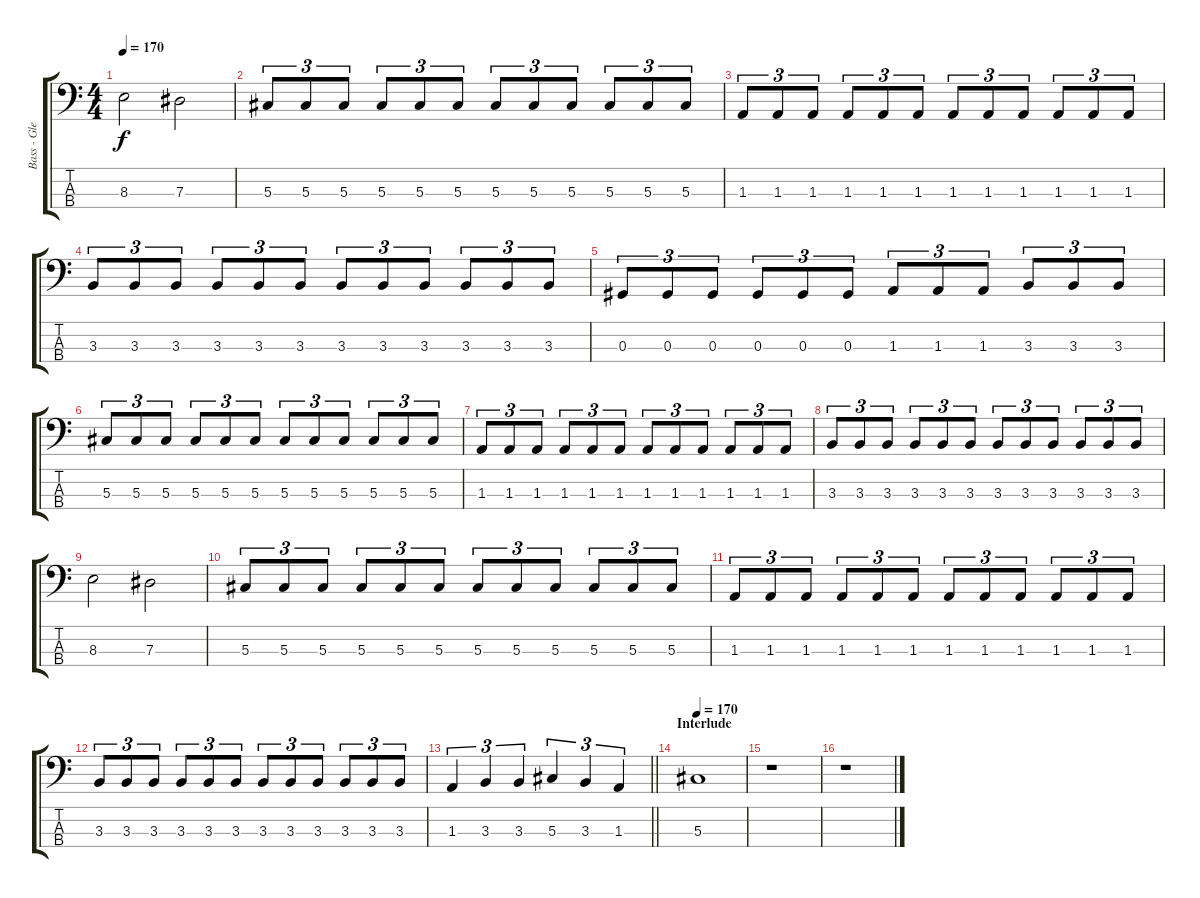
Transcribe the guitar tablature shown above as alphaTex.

\track ("Bass - Glenn Barry" "Bass - Gle") {instrument electricbassfinger}
\staff {score tabs}
\tuning (Gb2 Db2 Ab1 Eb1) {hide}
\ts (4 4)
\tempo 170
\clef f4
\ks c
8.3.2{dy f} 7.3.2 |
5.3.8{tu (3 2)} 5.3.8{tu (3 2)} 5.3.8{tu (3 2)} 5.3.8{tu (3 2)} 5.3.8{tu (3 2)} 5.3.8{tu (3 2)} 5.3.8{tu (3 2)} 5.3.8{tu (3 2)} 5.3.8{tu (3 2)} 5.3.8{tu (3 2)} 5.3.8{tu (3 2)} 5.3.8{tu (3 2)} |
1.3.8{tu (3 2)} 1.3.8{tu (3 2)} 1.3.8{tu (3 2)} 1.3.8{tu (3 2)} 1.3.8{tu (3 2)} 1.3.8{tu (3 2)} 1.3.8{tu (3 2)} 1.3.8{tu (3 2)} 1.3.8{tu (3 2)} 1.3.8{tu (3 2)} 1.3.8{tu (3 2)} 1.3.8{tu (3 2)} |
3.3.8{tu (3 2)} 3.3.8{tu (3 2)} 3.3.8{tu (3 2)} 3.3.8{tu (3 2)} 3.3.8{tu (3 2)} 3.3.8{tu (3 2)} 3.3.8{tu (3 2)} 3.3.8{tu (3 2)} 3.3.8{tu (3 2)} 3.3.8{tu (3 2)} 3.3.8{tu (3 2)} 3.3.8{tu (3 2)} |
0.3.8{tu (3 2)} 0.3.8{tu (3 2)} 0.3.8{tu (3 2)} 0.3.8{tu (3 2)} 0.3.8{tu (3 2)} 0.3.8{tu (3 2)} 1.3.8{tu (3 2)} 1.3.8{tu (3 2)} 1.3.8{tu (3 2)} 3.3.8{tu (3 2)} 3.3.8{tu (3 2)} 3.3.8{tu (3 2)} |
5.3.8{tu (3 2)} 5.3.8{tu (3 2)} 5.3.8{tu (3 2)} 5.3.8{tu (3 2)} 5.3.8{tu (3 2)} 5.3.8{tu (3 2)} 5.3.8{tu (3 2)} 5.3.8{tu (3 2)} 5.3.8{tu (3 2)} 5.3.8{tu (3 2)} 5.3.8{tu (3 2)} 5.3.8{tu (3 2)} |
1.3.8{tu (3 2)} 1.3.8{tu (3 2)} 1.3.8{tu (3 2)} 1.3.8{tu (3 2)} 1.3.8{tu (3 2)} 1.3.8{tu (3 2)} 1.3.8{tu (3 2)} 1.3.8{tu (3 2)} 1.3.8{tu (3 2)} 1.3.8{tu (3 2)} 1.3.8{tu (3 2)} 1.3.8{tu (3 2)} |
3.3.8{tu (3 2)} 3.3.8{tu (3 2)} 3.3.8{tu (3 2)} 3.3.8{tu (3 2)} 3.3.8{tu (3 2)} 3.3.8{tu (3 2)} 3.3.8{tu (3 2)} 3.3.8{tu (3 2)} 3.3.8{tu (3 2)} 3.3.8{tu (3 2)} 3.3.8{tu (3 2)} 3.3.8{tu (3 2)} |
8.3.2 7.3.2 |
5.3.8{tu (3 2)} 5.3.8{tu (3 2)} 5.3.8{tu (3 2)} 5.3.8{tu (3 2)} 5.3.8{tu (3 2)} 5.3.8{tu (3 2)} 5.3.8{tu (3 2)} 5.3.8{tu (3 2)} 5.3.8{tu (3 2)} 5.3.8{tu (3 2)} 5.3.8{tu (3 2)} 5.3.8{tu (3 2)} |
1.3.8{tu (3 2)} 1.3.8{tu (3 2)} 1.3.8{tu (3 2)} 1.3.8{tu (3 2)} 1.3.8{tu (3 2)} 1.3.8{tu (3 2)} 1.3.8{tu (3 2)} 1.3.8{tu (3 2)} 1.3.8{tu (3 2)} 1.3.8{tu (3 2)} 1.3.8{tu (3 2)} 1.3.8{tu (3 2)} |
3.3.8{tu (3 2)} 3.3.8{tu (3 2)} 3.3.8{tu (3 2)} 3.3.8{tu (3 2)} 3.3.8{tu (3 2)} 3.3.8{tu (3 2)} 3.3.8{tu (3 2)} 3.3.8{tu (3 2)} 3.3.8{tu (3 2)} 3.3.8{tu (3 2)} 3.3.8{tu (3 2)} 3.3.8{tu (3 2)} |
\barLineRight lightlight
1.3.4{tu (3 2)} 3.3.4{tu (3 2)} 3.3.4{tu (3 2)} 5.3.4{tu (3 2)} 3.3.4{tu (3 2)} 1.3.4{tu (3 2)} |
\section ("" "Interlude")
\tempo 170
5.3.1 |
r.1 |
r.1
